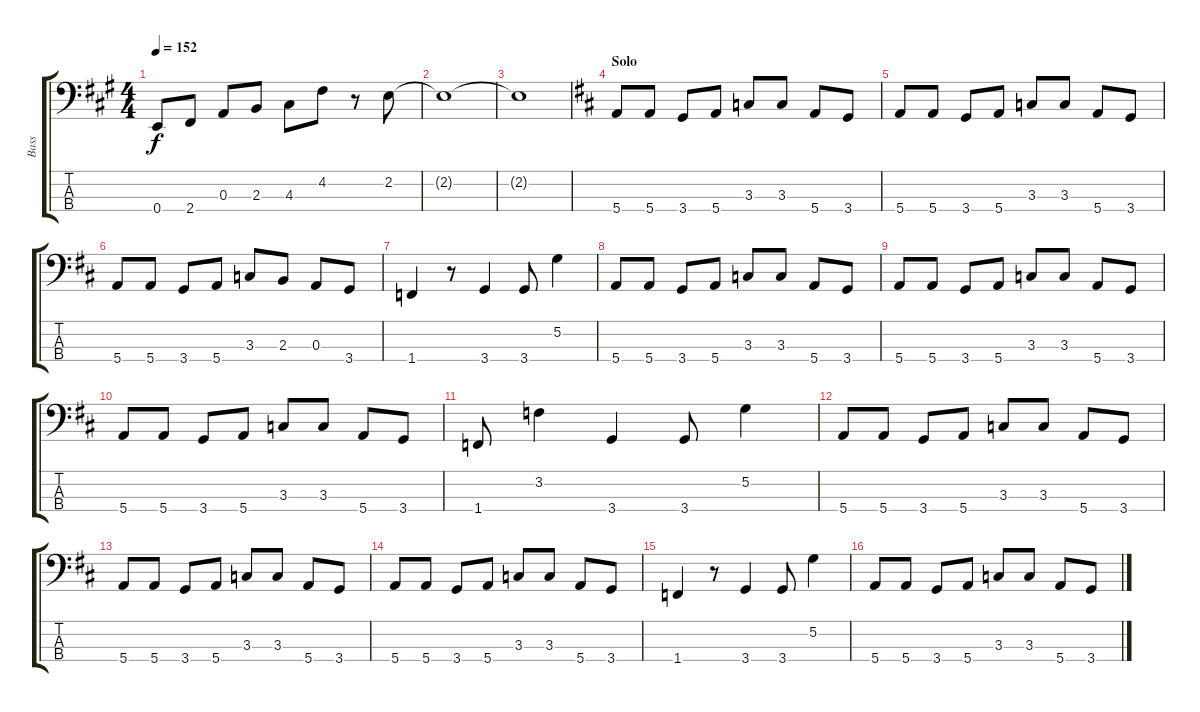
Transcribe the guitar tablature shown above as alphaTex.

\track ("Bass" "Bass") {instrument electricbassfinger}
\staff {score tabs}
\tuning (G2 D2 A1 E1) {hide}
\ts (4 4)
\tempo 152
\clef f4
\ks f#minor
0.4.8{dy f} 2.4.8 0.3.8 2.3.8 4.3.8 4.2.8 r.8 2.2.8 |
2.2{t}.1 |
2.2{t}.1 |
\section ("" "Solo")
\ks bminor
5.4.8 5.4.8 3.4.8 5.4.8 3.3.8 3.3.8 5.4.8 3.4.8 |
5.4.8 5.4.8 3.4.8 5.4.8 3.3.8 3.3.8 5.4.8 3.4.8 |
5.4.8 5.4.8 3.4.8 5.4.8 3.3.8 2.3.8 0.3.8 3.4.8 |
1.4.4 r.8 3.4.4 3.4.8 5.2.4 |
5.4.8 5.4.8 3.4.8 5.4.8 3.3.8 3.3.8 5.4.8 3.4.8 |
5.4.8 5.4.8 3.4.8 5.4.8 3.3.8 3.3.8 5.4.8 3.4.8 |
5.4.8 5.4.8 3.4.8 5.4.8 3.3.8 3.3.8 5.4.8 3.4.8 |
1.4.8 3.2.4 3.4.4 3.4.8 5.2.4 |
5.4.8 5.4.8 3.4.8 5.4.8 3.3.8 3.3.8 5.4.8 3.4.8 |
5.4.8 5.4.8 3.4.8 5.4.8 3.3.8 3.3.8 5.4.8 3.4.8 |
5.4.8 5.4.8 3.4.8 5.4.8 3.3.8 3.3.8 5.4.8 3.4.8 |
1.4.4 r.8 3.4.4 3.4.8 5.2.4 |
5.4.8 5.4.8 3.4.8 5.4.8 3.3.8 3.3.8 5.4.8 3.4.8
